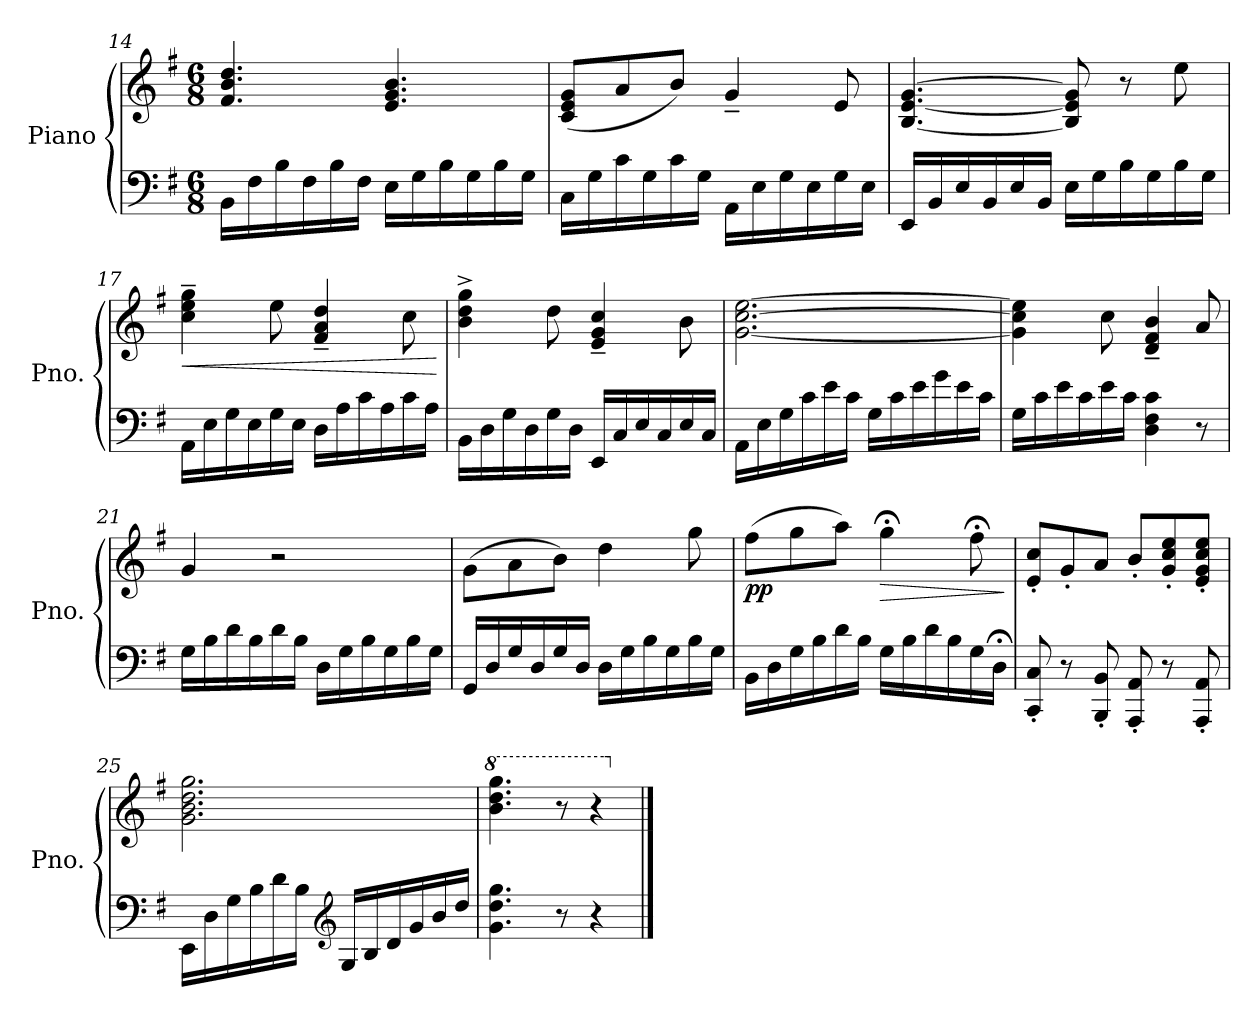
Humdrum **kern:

**kern	**kern	**dynam
*part1	*part1	*part1
*staff2	*staff1	*staff1/2
*I"Piano	*	*
*I'Pno.	*	*
*clefF4	*clefG2	*
*k[f#]	*k[f#]	*
*M6/8	*M6/8	*
=14	=14	=14
16BB\LL	4.f#/ 4.b/ 4.dd/	.
16F#\	.	.
16B\	.	.
16F#\	.	.
16B\	.	.
16F#\JJ	.	.
16E\LL	4.e/ 4.g/ 4.b/	.
16G\	.	.
16B\	.	.
16G\	.	.
16B\	.	.
16G\JJ	.	.
=15	=15	=15
16C\LL	(8c/ 8e/ 8g/L	.
16G\	.	.
16c\	8a/	.
16G\	.	.
16c\	8b/J)	.
16G\JJ	.	.
16AA\LL	4g~/	.
16E\	.	.
16G\	.	.
16E\	.	.
16G\	8e/	.
16E\JJ	.	.
!!LO:PB:g=z
=16	=16	=16
16EE/LL	[4.B/ [4.e/ [4.g/	.
16BB/	.	.
16E/	.	.
16BB/	.	.
16E/	.	.
16BB/JJ	.	.
16E\LL	8B/] 8e/] 8g/]	.
16G\	.	.
16B\	8r	.
16G\	.	.
16B\	8ee\	.
16G\JJ	.	.
=17	=17	=17
!	!	!LO:HP:b
16AA\LL	4cc\~ 4ee\~ 4gg\~	<
16E\	.	.
16G\	.	.
16E\	.	.
16G\	8ee\	.
16E\JJ	.	.
16D\LL	4f#/~ 4a/~ 4dd/~	.
16A\	.	.
16c\	.	.
16A\	.	.
16c\	8cc\	.
16A\JJ	.	.
.	.	[
=18	=18	=18
16BB\LL	4b\^ 4dd\^ 4gg\^	.
16D\	.	.
16G\	.	.
16D\	.	.
16G\	8dd\	.
16D\JJ	.	.
16EE/LL	4e/~ 4g/~ 4cc/~	.
16C/	.	.
16E/	.	.
16C/	.	.
16E/	8b\	.
16C/JJ	.	.
!!LO:LB:g=z
=19	=19	=19
16AA\LL	[2.g\ [2.cc\ [2.ee\	.
16E\	.	.
16G\	.	.
16c\	.	.
16e\	.	.
16c\JJ	.	.
16G\LL	.	.
16c\	.	.
16e\	.	.
16g\	.	.
16e\	.	.
16c\JJ	.	.
=20	=20	=20
16G\LL	4g\] 4cc\] 4ee\]	.
16c\	.	.
16e\	.	.
16c\	.	.
16e\	8cc\	.
16c\JJ	.	.
4D\ 4F#\ 4c\	4d/~ 4f#/~ 4b/~	.
8r	8a/	.
=21	=21	=21
16G\LL	4g/	.
16B\	.	.
16d\	.	.
16B\	.	.
16d\	2r	.
16B\JJ	.	.
16D\LL	.	.
16G\	.	.
16B\	.	.
16G\	.	.
16B\	.	.
16G\JJ	.	.
!!LO:LB:g=z
=22	=22	=22
16GG/LL	(8g\L	.
16D/	.	.
16G/	8a\	.
16D/	.	.
16G/	8b\J)	.
16D/JJ	.	.
16D\LL	4dd\	.
16G\	.	.
16B\	.	.
16G\	.	.
16B\	8gg\	.
16G\JJ	.	.
=23	=23	=23
!	!	!LO:DY:b
16BB\LL	(8ff#\L	pp
16D\	.	.
16G\	8gg\	.
16B\	.	.
16d\	8aa\J)	.
16B\JJ	.	.
!	!	!LO:HP:b
16G\LL	4gg;<\	>
16B\	.	.
16d\	.	.
16B\	.	.
16G\	8ff#;<\	.
16D;<\JJ	.	.
.	.	]
=24	=24	=24
8CC/' 8C/'	8e/' 8cc/'L	.
8r	8g'/	.
8BBB/' 8BB/'	8a/J	.
8AAA/' 8AA/'	8b'/L	.
8r	8g/' 8cc/' 8ee/'	.
8AAA/' 8AA/'	8e/' 8g/' 8cc/' 8ee/'J	.
=25	=25	=25
16EE\LL	2.g\ 2.b\ 2.dd\ 2.gg\	.
16D\	.	.
16G\	.	.
16B\	.	.
16d\	.	.
16B\JJ	.	.
*clefG2	*	*
16G/LL	.	.
16B/	.	.
16d/	.	.
16g/	.	.
16b/	.	.
16dd/JJ	.	.
!!LO:LB:g=z
=26	=26	=26
*	*8va	*
4.g\ 4.dd\ 4.gg\	4.bb\ 4.ddd\ 4.ggg\	.
8r	8r	.
4r	4r	.
*	*X8va	*
==	==	==
*-	*-	*-
